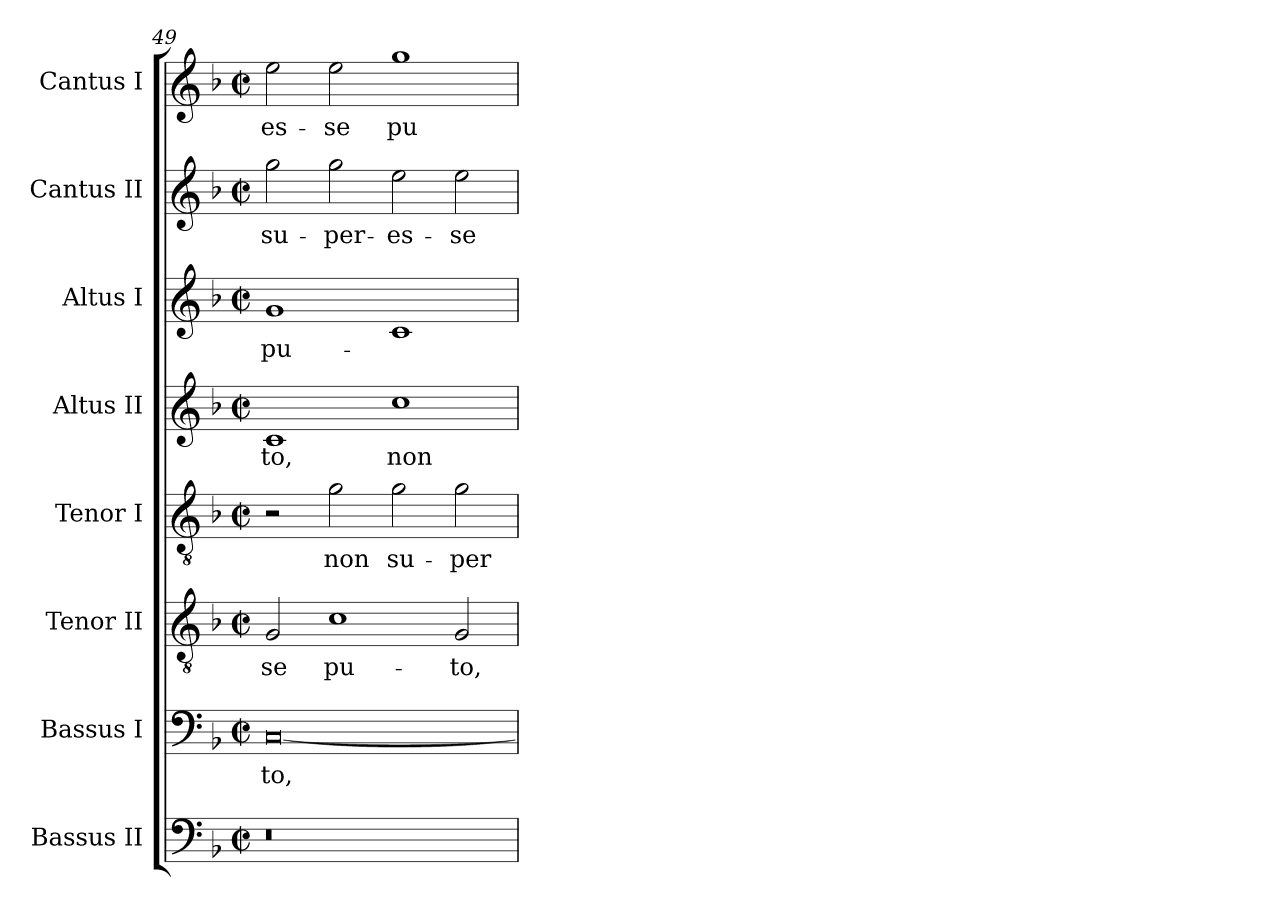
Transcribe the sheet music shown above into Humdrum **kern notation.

**kern	**kern	**text	**kern	**text	**kern	**text	**kern	**text	**kern	**text	**kern	**text	**kern	**text
*part8	*part7	*part7	*part6	*part6	*part5	*part5	*part4	*part4	*part3	*part3	*part2	*part2	*part1	*part1
*staff8	*staff7	*staff7	*staff6	*staff6	*staff5	*staff5	*staff4	*staff4	*staff3	*staff3	*staff2	*staff2	*staff1	*staff1
*I"Bassus II	*I"Bassus I	*	*I"Tenor II	*	*I"Tenor I	*	*I"Altus II	*	*I"Altus I	*	*I"Cantus II	*	*I"Cantus I	*
*I'B II	*I'B I	*	*I'T II	*	*I'T I	*	*I'A II	*	*I'A I	*	*	*	*	*
*clefF4	*clefF4	*	*clefGv2	*	*clefGv2	*	*clefG2	*	*clefG2	*	*clefG2	*	*clefG2	*
*k[b-]	*k[b-]	*	*k[b-]	*	*k[b-]	*	*k[b-]	*	*k[b-]	*	*k[b-]	*	*k[b-]	*
*F:	*F:	*	*F:	*	*F:	*	*F:	*	*F:	*	*F:	*	*F:	*
*M2/2	*M2/2	*	*M2/2	*	*M2/2	*	*M2/2	*	*M2/2	*	*M2/2	*	*M2/2	*
*met(c|)	*met(c|)	*	*met(c|)	*	*met(c|)	*	*met(c|)	*	*met(c|)	*	*met(c|)	*	*met(c|)	*
=49	=49	=49	=49	=49	=49	=49	=49	=49	=49	=49	=49	=49	=49	=49
!	!	!LO:LY:b:cj	!	!LO:LY:b:cj	!	!	!	!LO:LY:b:cj	!	!LO:LY:b:cj	!	!LO:LY:b:cj	!	!LO:LY:b:cj
0r	[<0C	to,	2G/	-se	2r	.	1c	to,	1g	pu-	2gg\	su-	2ee\	-es-
!	!	!	!	!LO:LY:b:cj	!	!LO:LY:b:cj	!	!	!	!	!	!LO:LY:b:cj	!	!LO:LY:b:cj
.	.	.	1c	pu-	2g\	non	.	.	.	.	2gg\	-per-	2ee\	-se
!	!	!	!	!	!	!LO:LY:b:cj	!	!LO:LY:b:cj	!	!	!	!LO:LY:b:cj	!	!LO:LY:b:cj
.	.	.	.	.	2g\	su-	1cc	non	1c	.	2ee\	-es-	1gg	pu-
!	!	!	!	!LO:LY:b:cj	!	!LO:LY:b:cj	!	!	!	!	!	!LO:LY:b:cj	!	!
.	.	.	2G/	-to,	2g\	-per-	.	.	.	.	2ee\	-se	.	.
=	=	=	=	=	=	=	=	=	=	=	=	=	=	=
*-	*-	*-	*-	*-	*-	*-	*-	*-	*-	*-	*-	*-	*-	*-
